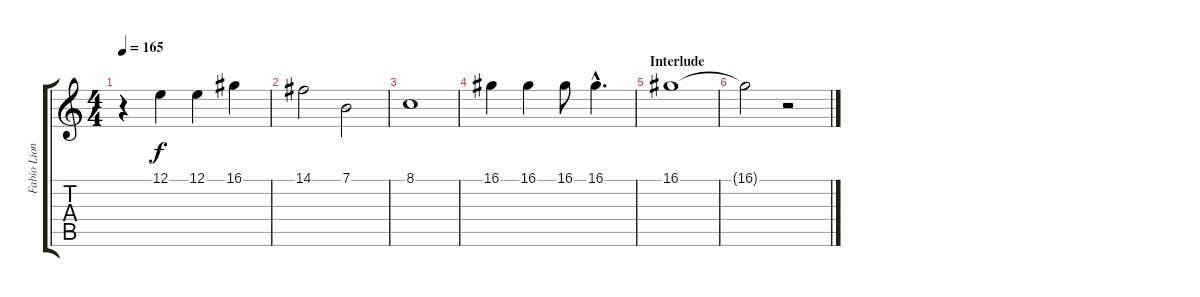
\track ("Fabio Lione (Vocals)" "Fabio Lion") {instrument lead6voice}
\staff {score tabs}
\tuning (E4 B3 G3 D3 A2 E2) {hide}
\ts (4 4)
\tempo 165
\clef g2
\ks c
r.4{dy f} 12.1.4 12.1.4 16.1.4 |
14.1.2 7.1.2 |
8.1.1 |
16.1.4 16.1.4 16.1.8 16.1{hac}.4{d} |
\section ("" "Interlude")
16.1.1 |
16.1{t}.2 r.2
